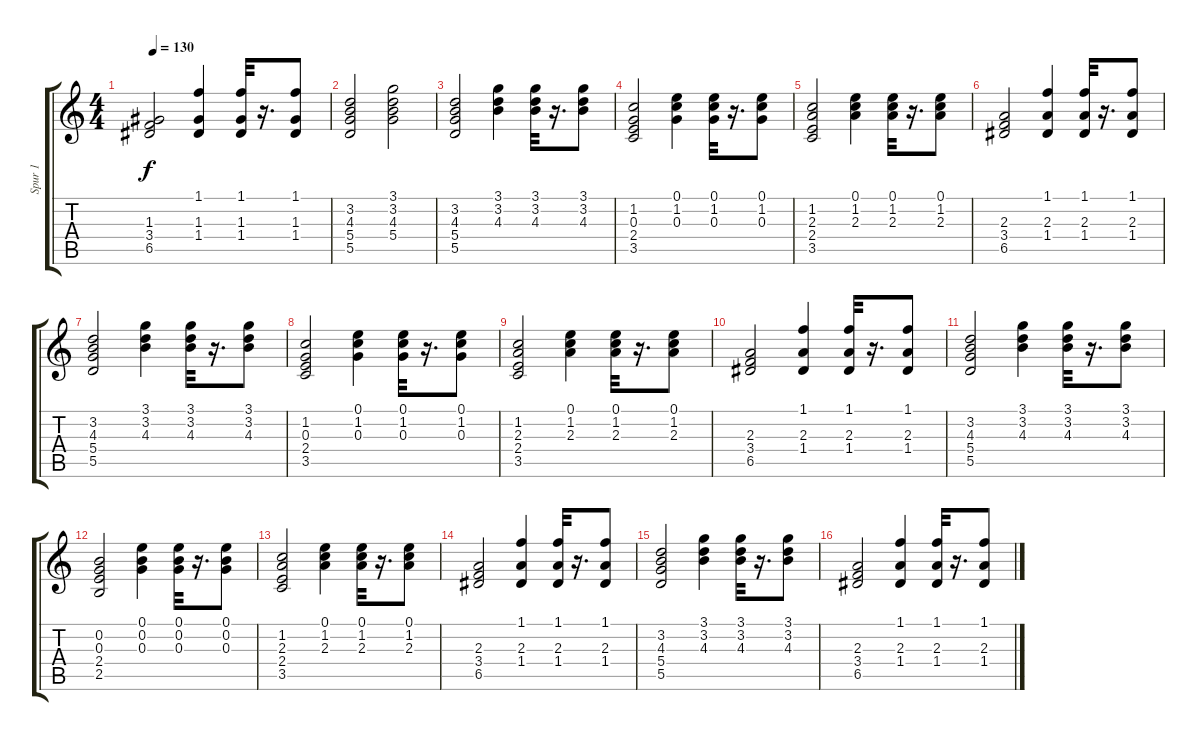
\track ("Spur 1" "Spur 1") {instrument acousticguitarnylon}
\staff {score tabs}
\tuning (E4 B3 G3 D3 A2 E2) {hide}
\ts (4 4)
\tempo 130
\clef g2
\ks c
(1.3 3.4 6.5).2{dy f} (1.1 1.3 1.4).4 (1.1 1.3 1.4).32 r.16{d} (1.1 1.3 1.4).8 |
(3.2 4.3 5.4 5.5).2 (3.1 3.2 4.3 5.4).2 |
(3.2 4.3 5.4 5.5).2 (3.1 3.2 4.3).4 (3.1 3.2 4.3).32 r.16{d} (3.1 3.2 4.3).8 |
(1.2 0.3 2.4 3.5).2 (0.1 1.2 0.3).4 (0.1 1.2 0.3).32 r.16{d} (0.1 1.2 0.3).8 |
(1.2 2.3 2.4 3.5).2 (0.1 1.2 2.3).4 (0.1 1.2 2.3).32 r.16{d} (0.1 1.2 2.3).8 |
(2.3 3.4 6.5).2 (1.1 2.3 1.4).4 (1.1 2.3 1.4).32 r.16{d} (1.1 2.3 1.4).8 |
(3.2 4.3 5.4 5.5).2 (3.1 3.2 4.3).4 (3.1 3.2 4.3).32 r.16{d} (3.1 3.2 4.3).8 |
(1.2 0.3 2.4 3.5).2 (0.1 1.2 0.3).4 (0.1 1.2 0.3).32 r.16{d} (0.1 1.2 0.3).8 |
(1.2 2.3 2.4 3.5).2 (0.1 1.2 2.3).4 (0.1 1.2 2.3).32 r.16{d} (0.1 1.2 2.3).8 |
(2.3 3.4 6.5).2 (1.1 2.3 1.4).4 (1.1 2.3 1.4).32 r.16{d} (1.1 2.3 1.4).8 |
(3.2 4.3 5.4 5.5).2 (3.1 3.2 4.3).4 (3.1 3.2 4.3).32 r.16{d} (3.1 3.2 4.3).8 |
(0.2 0.3 2.4 2.5).2 (0.1 0.2 0.3).4 (0.1 0.2 0.3).32 r.16{d} (0.1 0.2 0.3).8 |
(1.2 2.3 2.4 3.5).2 (0.1 1.2 2.3).4 (0.1 1.2 2.3).32 r.16{d} (0.1 1.2 2.3).8 |
(2.3 3.4 6.5).2 (1.1 2.3 1.4).4 (1.1 2.3 1.4).32 r.16{d} (1.1 2.3 1.4).8 |
(3.2 4.3 5.4 5.5).2 (3.1 3.2 4.3).4 (3.1 3.2 4.3).32 r.16{d} (3.1 3.2 4.3).8 |
(2.3 3.4 6.5).2 (1.1 2.3 1.4).4 (1.1 2.3 1.4).32 r.16{d} (1.1 2.3 1.4).8
